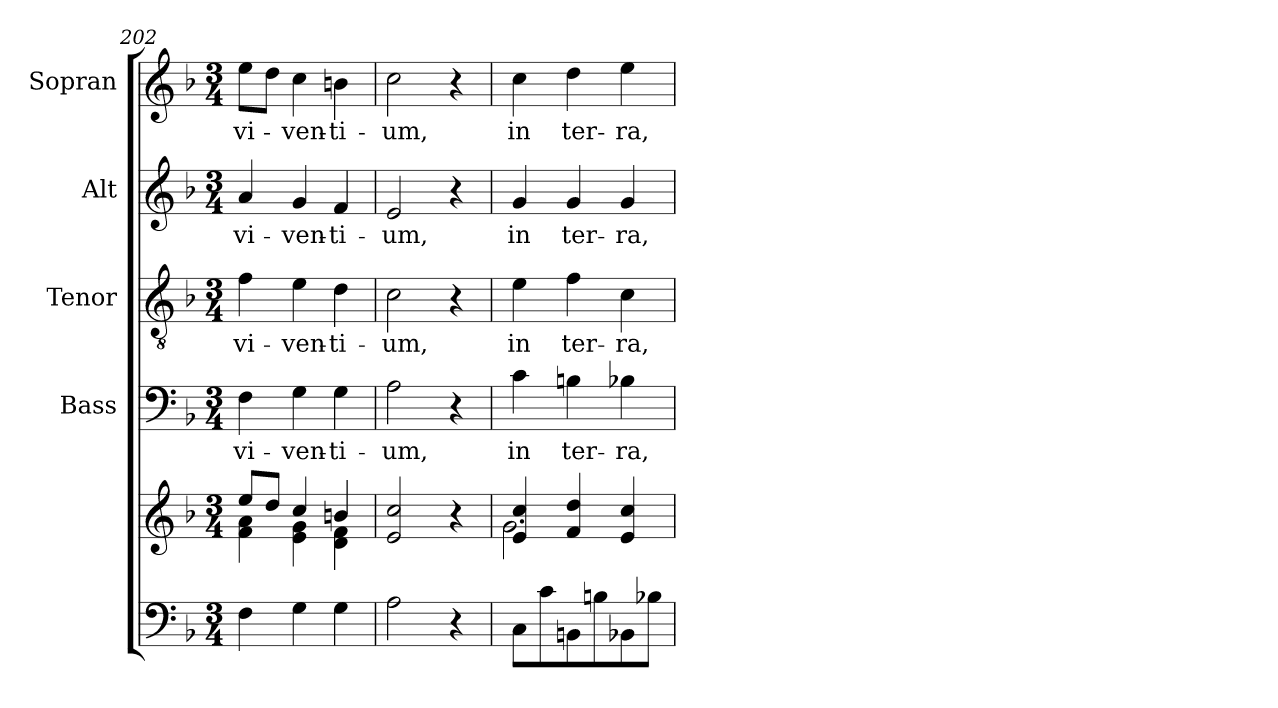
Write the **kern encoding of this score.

**kern	**kern	**kern	**text	**kern	**text	**kern	**text	**kern	**text
*part5	*part5	*part4	*part4	*part3	*part3	*part2	*part2	*part1	*part1
*staff6	*staff5	*staff4	*staff4	*staff3	*staff3	*staff2	*staff2	*staff1	*staff1
*	*	*I"Bass	*	*I"Tenor	*	*I"Alt	*	*I"Sopran	*
*	*	*I'B.	*	*I'T.	*	*I'A.	*	*I'S.	*
*clefF4	*clefG2	*clefF4	*	*clefGv2	*	*clefG2	*	*clefG2	*
*k[b-]	*k[b-]	*k[b-]	*	*k[b-]	*	*k[b-]	*	*k[b-]	*
*F:	*F:	*F:	*	*F:	*	*F:	*	*F:	*
*M3/4	*M3/4	*M3/4	*	*M3/4	*	*M3/4	*	*M3/4	*
=202	=202	=202	=202	=202	=202	=202	=202	=202	=202
*	*^	*	*	*	*	*	*	*	*
!	!	!	!	!LO:LY:b	!	!LO:LY:b	!	!LO:LY:b	!	!LO:LY:b
4F\	8ee/L	4f\ 4a\	4F\	vi-	4f\	vi-	4a/	vi-	8ee\L	vi-
.	8dd/J	.	.	.	.	.	.	.	8dd\J	.
!	!	!	!	!LO:LY:b	!	!LO:LY:b	!	!LO:LY:b	!	!LO:LY:b
4G\	4cc/	4e\ 4g\	4G\	-ven-	4e\	-ven-	4g/	-ven-	4cc\	-ven-
!	!	!	!	!LO:LY:b	!	!LO:LY:b	!	!LO:LY:b	!	!LO:LY:b
4G\	4bn/	4d\ 4f\	4G\	-ti-	4d\	-ti-	4f/	-ti-	4bn\	-ti-
=203	=203	=203	=203	=203	=203	=203	=203	=203	=203	=203
!	!	!	!	!LO:LY:b	!	!LO:LY:b	!	!LO:LY:b	!	!LO:LY:b
*	*v	*v	*	*	*	*	*	*	*	*
2A\	2e/ 2cc/	2A\	-um,	2c\	-um,	2e/	-um,	2cc\	-um,
4r	4r	4r	.	4r	.	4r	.	4r	.
=204	=204	=204	=204	=204	=204	=204	=204	=204	=204
*	*^	*	*	*	*	*	*	*	*
!	!	!	!	!LO:LY:b	!	!LO:LY:b	!	!LO:LY:b	!	!LO:LY:b
8C\L	4e/ 4cc/	2.g\	4c\	in	4e\	in	4g/	in	4cc\	in
8c\	.	.	.	.	.	.	.	.	.	.
!	!	!	!	!LO:LY:b	!	!LO:LY:b	!	!LO:LY:b	!	!LO:LY:b
8BBn\	4f/ 4dd/	.	4Bn\	ter-	4f\	ter-	4g/	ter-	4dd\	ter-
8Bn\	.	.	.	.	.	.	.	.	.	.
!	!	!	!	!LO:LY:b	!	!LO:LY:b	!	!LO:LY:b	!	!LO:LY:b
8BB-X\	4e/ 4cc/	.	4B-X\	-ra,	4c\	-ra,	4g/	-ra,	4ee\	-ra,
8B-X\J	.	.	.	.	.	.	.	.	.	.
*	*v	*v	*	*	*	*	*	*	*	*
=	=	=	=	=	=	=	=	=	=
*-	*-	*-	*-	*-	*-	*-	*-	*-	*-
